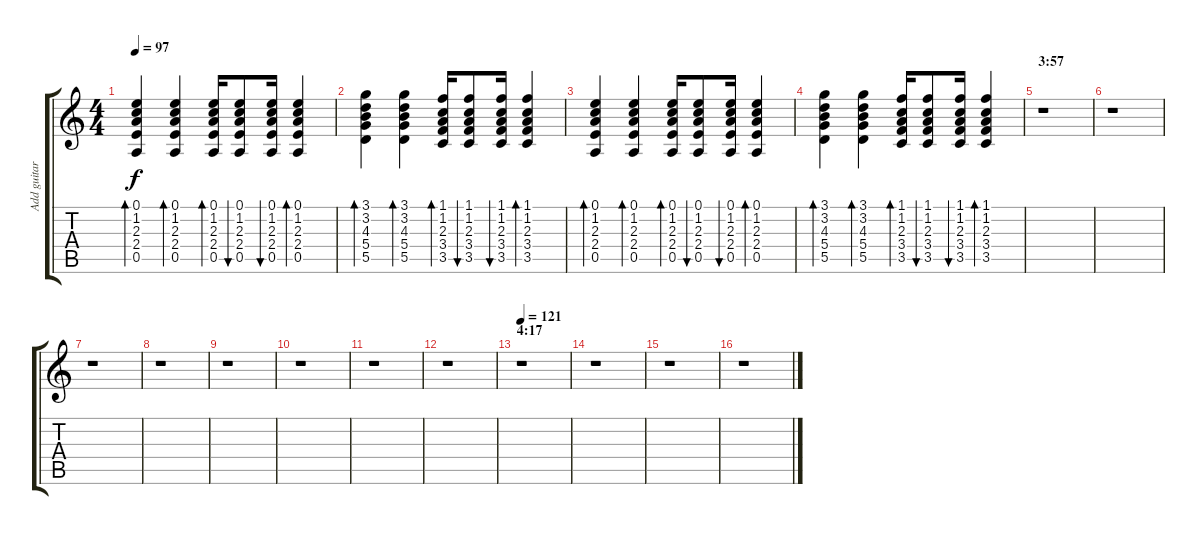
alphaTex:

\track ("Add guitar 2" "Add guitar") {instrument distortionguitar}
\staff {score tabs}
\tuning (E4 B3 G3 D3 A2 E2) {hide}
\ts (4 4)
\tempo 97
\clef g2
\ks c
(0.1 1.2 2.3 2.4 0.5).4{bd 60 dy f volume 10 balance 0 instrument acousticguitarsteel} (0.1 1.2 2.3 2.4 0.5).4{bd 60} (0.1 1.2 2.3 2.4 0.5).16{bd 60} (0.1 1.2 2.3 2.4 0.5).8{bu 60} (0.1 1.2 2.3 2.4 0.5).16{bu 60} (0.1 1.2 2.3 2.4 0.5).4{bd 60} |
(3.1 3.2 4.3 5.4 5.5).4{bd 60 volume 10 balance 0 instrument acousticguitarsteel} (3.1 3.2 4.3 5.4 5.5).4{bd 60} (1.1 1.2 2.3 3.4 3.5).16{bd 60} (1.1 1.2 2.3 3.4 3.5).8{bu 60} (1.1 1.2 2.3 3.4 3.5).16{bu 60} (1.1 1.2 2.3 3.4 3.5).4{bd 60} |
(0.1 1.2 2.3 2.4 0.5).4{bd 60 volume 10 balance 0 instrument acousticguitarsteel} (0.1 1.2 2.3 2.4 0.5).4{bd 60} (0.1 1.2 2.3 2.4 0.5).16{bd 60} (0.1 1.2 2.3 2.4 0.5).8{bu 60} (0.1 1.2 2.3 2.4 0.5).16{bu 60} (0.1 1.2 2.3 2.4 0.5).4{bd 60} |
(3.1 3.2 4.3 5.4 5.5).4{bd 60 volume 10 balance 0 instrument acousticguitarsteel} (3.1 3.2 4.3 5.4 5.5).4{bd 60} (1.1 1.2 2.3 3.4 3.5).16{bd 60} (1.1 1.2 2.3 3.4 3.5).8{bu 60} (1.1 1.2 2.3 3.4 3.5).16{bu 60} (1.1 1.2 2.3 3.4 3.5).4{bd 60} |
\section ("" "3:57")
r.1 |
r.1 |
r.1 |
r.1 |
r.1 |
r.1 |
r.1 |
r.1 |
\section ("" "4:17")
\tempo 121
r.1 |
r.1 |
r.1 |
r.1
